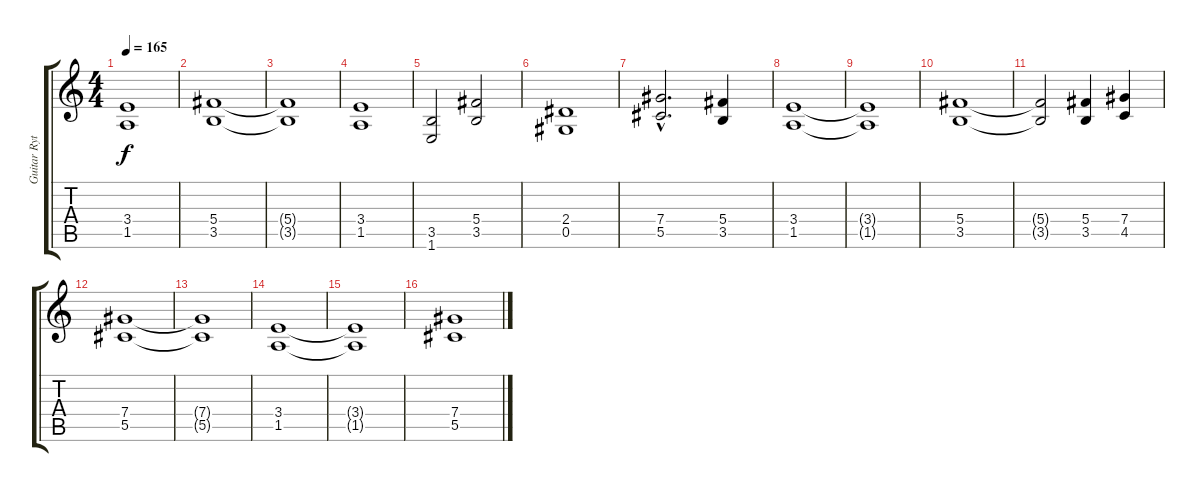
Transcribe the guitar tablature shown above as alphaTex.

\track ("Guitar Rythme" "Guitar Ryt") {instrument distortionguitar}
\staff {score tabs}
\tuning (Eb4 Bb3 Gb3 Db3 Ab2 Eb2) {hide}
\ts (4 4)
\tempo 165
\clef g2
\ks c
(3.4{t} 1.5{t}).1{dy f} |
(5.4 3.5).1 |
(5.4{t} 3.5{t}).1 |
(3.4 1.5).1 |
(3.5 1.6).2 (5.4 3.5).2 |
(2.4 0.5).1 |
(7.4{hac} 5.5{hac}).2{d} (5.4 3.5).4 |
(3.4 1.5).1 |
(3.4{t} 1.5{t}).1 |
(5.4 3.5).1 |
(5.4{t} 3.5{t}).2 (5.4 3.5).4 (7.4 4.5).4 |
(7.4 5.5).1 |
(7.4{t} 5.5{t}).1 |
(3.4 1.5).1 |
(3.4{t} 1.5{t}).1 |
(7.4 5.5).1
